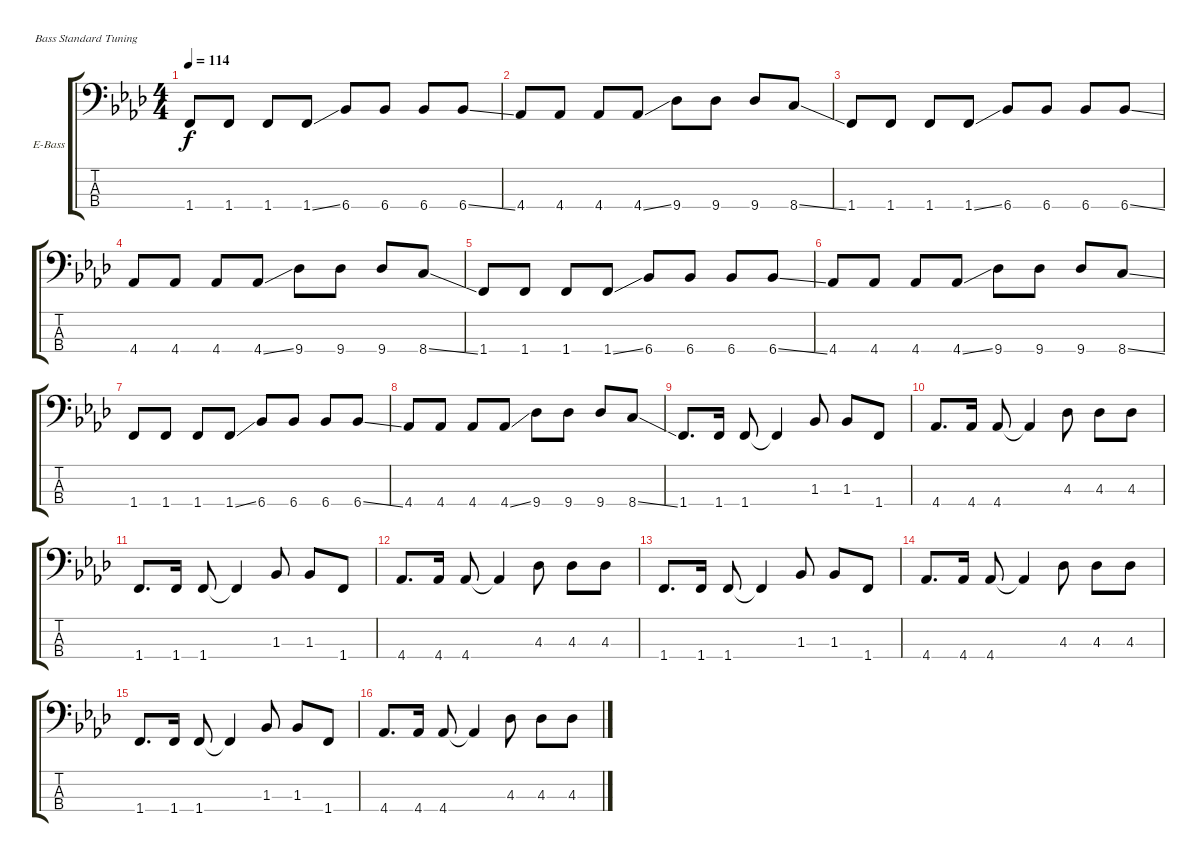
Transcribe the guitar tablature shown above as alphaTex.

\defaultSystemsLayout 4
\bracketExtendMode groupsimilarinstruments
\firstSystemTrackNameOrientation horizontal
\otherSystemsTrackNameOrientation horizontal
\track ("Electric Bass" "E-Bass") {instrument electricbassfinger}
\staff {score tabs}
\tuning (G2 D2 A1 E1)
\ts (4 4)
\tempo 114
\clef f4
\scale
1.07692
\ks ab
1.4.8{dy f} 1.4.8 1.4.8 1.4{ss}.8 6.4.8 6.4.8 6.4.8 6.4{ss}.8 |
\scale
0.923077 4.4.8 4.4.8 4.4.8 4.4{ss}.8 9.4.8 9.4.8 9.4.8 8.4{ss}.8 |
\scale
1.07692 1.4.8 1.4.8 1.4.8 1.4{ss}.8 6.4.8 6.4.8 6.4.8 6.4{ss}.8 |
\scale
0.923077 4.4.8 4.4.8 4.4.8 4.4{ss}.8 9.4.8 9.4.8 9.4.8 8.4{ss}.8 |
\scale
1.07692 1.4.8 1.4.8 1.4.8 1.4{ss}.8 6.4.8 6.4.8 6.4.8 6.4{ss}.8 |
\scale
0.923077 4.4.8 4.4.8 4.4.8 4.4{ss}.8 9.4.8 9.4.8 9.4.8 8.4{ss}.8 |
\scale
1.07692 1.4.8 1.4.8 1.4.8 1.4{ss}.8 6.4.8 6.4.8 6.4.8 6.4{ss}.8 |
\scale
0.923077 4.4.8 4.4.8 4.4.8 4.4{ss}.8 9.4.8 9.4.8 9.4.8 8.4{ss}.8 |
\scale
1.07692 1.4.8{d} 1.4.16 1.4.8 1.4{t}.4 1.3.8 1.3.8 1.4.8 |
\scale
0.923077 4.4.8{d} 4.4.16 4.4.8 4.4{t}.4 4.3.8 4.3.8 4.3.8 |
\scale
1.07692 1.4.8{d} 1.4.16 1.4.8 1.4{t}.4 1.3.8 1.3.8 1.4.8 |
\scale
0.923077 4.4.8{d} 4.4.16 4.4.8 4.4{t}.4 4.3.8 4.3.8 4.3.8 |
\scale
1.07692 1.4.8{d} 1.4.16 1.4.8 1.4{t}.4 1.3.8 1.3.8 1.4.8 |
\scale
0.923077 4.4.8{d} 4.4.16 4.4.8 4.4{t}.4 4.3.8 4.3.8 4.3.8 |
\scale
1.07692 1.4.8{d} 1.4.16 1.4.8 1.4{t}.4 1.3.8 1.3.8 1.4.8 |
\scale
0.923077 4.4.8{d} 4.4.16 4.4.8 4.4{t}.4 4.3.8 4.3.8 4.3.8
